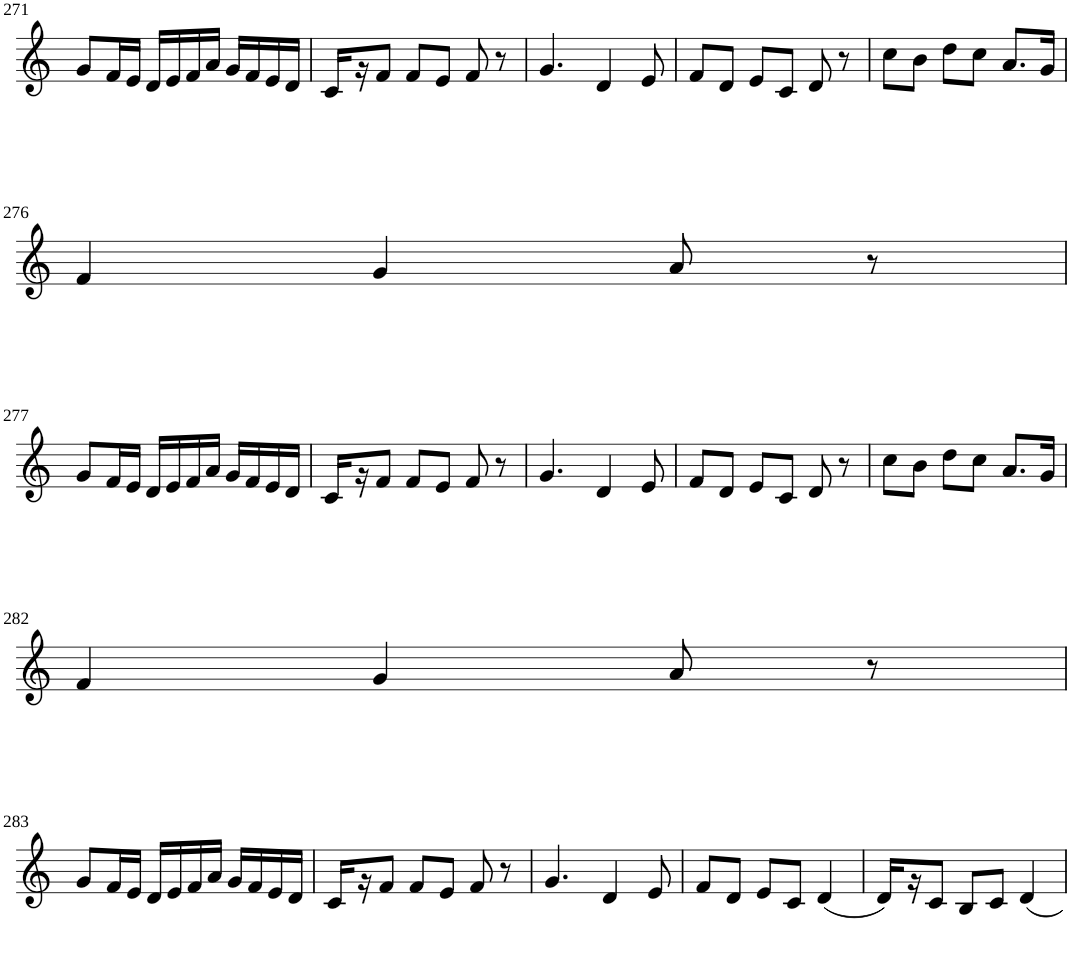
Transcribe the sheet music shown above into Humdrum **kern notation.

**kern
*part1
*staff1
*I"Violin
!!LO:PB:g=z
*clefG2
*k[]
*M3/4
=271
8g/L
16f/L
16e/JJ
16d/LL
16e/
16f/
16a/JJ
16g/LL
16f/
16e/
16d/JJ
=272
16c/LL
16r
8f/J
8f/L
8e/J
8f/
8r
=273
4.g/
4d/
8e/
=274
8f/L
8d/J
8e/L
8c/J
8d/
8r
=275
8cc\L
8b\J
8dd\L
8cc\J
8.a/L
16g/Jk
!!LO:LB:g=z
=276
4f/
4g/
8a/
8r
!!LO:LB:g=z
=277
8g/L
16f/L
16e/JJ
16d/LL
16e/
16f/
16a/JJ
16g/LL
16f/
16e/
16d/JJ
=278
16c/LL
16r
8f/J
8f/L
8e/J
8f/
8r
=279
4.g/
4d/
8e/
=280
8f/L
8d/J
8e/L
8c/J
8d/
8r
=281
8cc\L
8b\J
8dd\L
8cc\J
8.a/L
16g/Jk
!!LO:LB:g=z
=282
4f/
4g/
8a/
8r
!!LO:LB:g=z
=283
8g/L
16f/L
16e/JJ
16d/LL
16e/
16f/
16a/JJ
16g/LL
16f/
16e/
16d/JJ
=284
16c/LL
16r
8f/J
8f/L
8e/J
8f/
8r
=285
4.g/
4d/
8e/
=286
8f/L
8d/J
8e/L
8c/J
(4d/
=287
16d/LL)
16r
8c/J
8B/L
8c/J
4d/
=
*-
